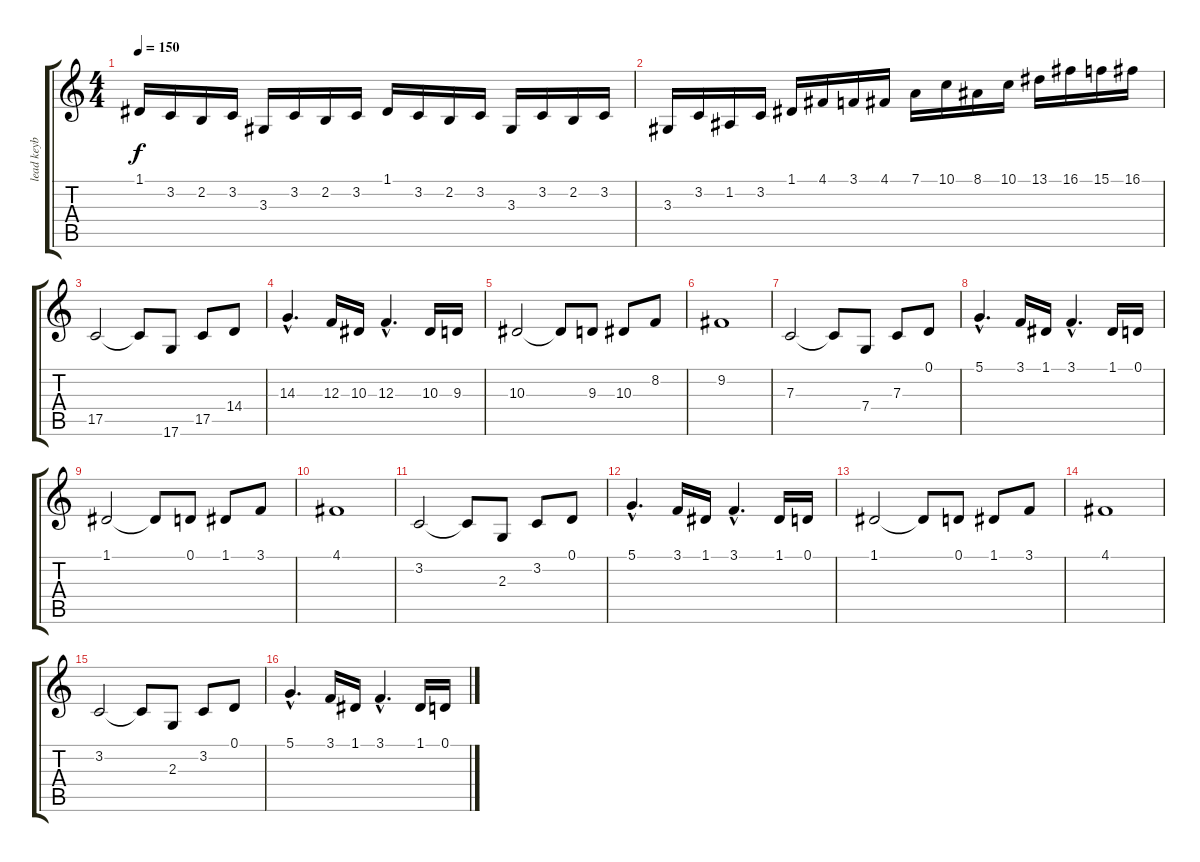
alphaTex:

\track ("lead keyb" "lead keyb") {instrument lead2sawtooth}
\staff {score tabs}
\tuning (D4 A3 F3 C3 G2 D2) {hide}
\ts (4 4)
\tempo 150
\clef g2
\ks c
1.1.16{dy f} 3.2.16 2.2.16 3.2.16 3.3.16 3.2.16 2.2.16 3.2.16 1.1.16 3.2.16 2.2.16 3.2.16 3.3.16 3.2.16 2.2.16 3.2.16 |
3.3.16 3.2.16 1.2.16 3.2.16 1.1.16 4.1.16 3.1.16 4.1.16 7.1.16 10.1.16 8.1.16 10.1.16 13.1.16 16.1.16 15.1.16 16.1.16 |
17.5.2 17.5{t}.8 17.6.8 17.5.8 14.4.8 |
14.3{hac}.4{d} 12.3.16 10.3.16 12.3{hac}.4{d} 10.3.16 9.3.16 |
10.3.2 10.3{t}.8 9.3.8 10.3.8 8.2.8 |
9.2.1 |
7.3.2 7.3{t}.8 7.4.8 7.3.8 0.1.8 |
5.1{hac}.4{d} 3.1.16 1.1.16 3.1{hac}.4{d} 1.1.16 0.1.16 |
1.1.2 1.1{t}.8 0.1.8 1.1.8 3.1.8 |
4.1.1 |
3.2.2 3.2{t}.8 2.3.8 3.2.8 0.1.8 |
5.1{hac}.4{d} 3.1.16 1.1.16 3.1{hac}.4{d} 1.1.16 0.1.16 |
1.1.2 1.1{t}.8 0.1.8 1.1.8 3.1.8 |
4.1.1 |
3.2.2 3.2{t}.8 2.3.8 3.2.8 0.1.8 |
5.1{hac}.4{d} 3.1.16 1.1.16 3.1{hac}.4{d} 1.1.16 0.1.16
